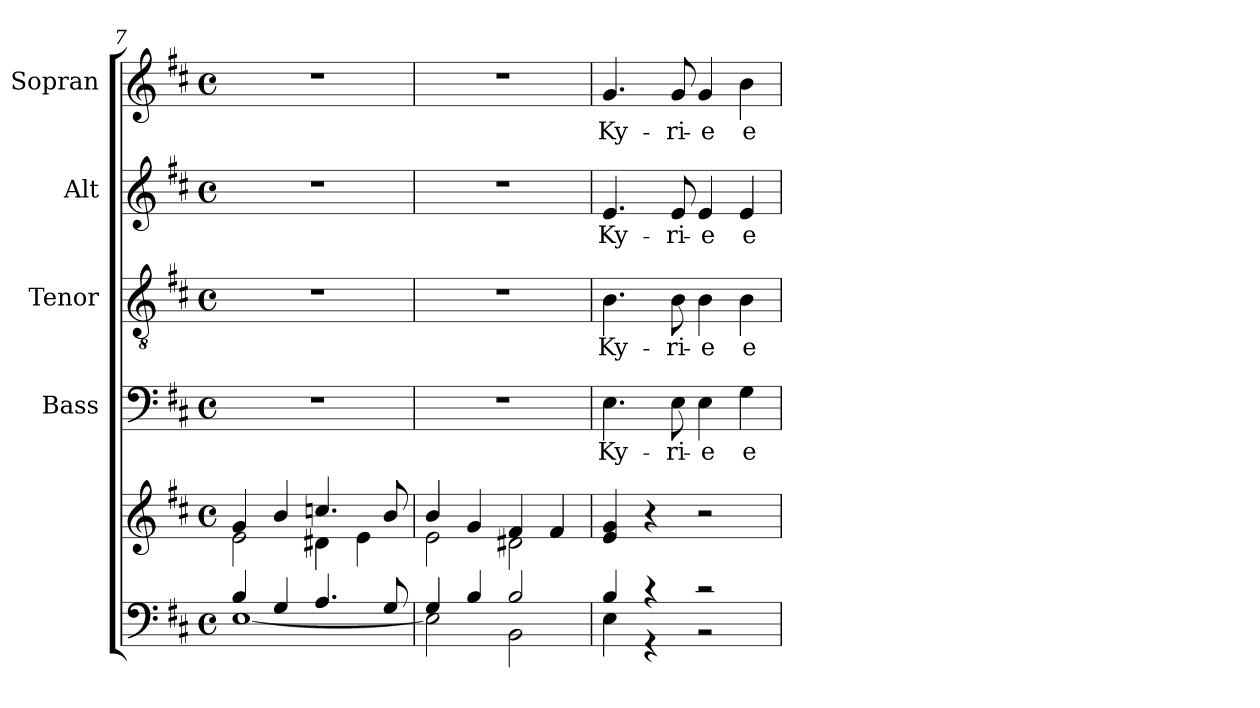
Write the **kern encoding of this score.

**kern	**kern	**kern	**text	**kern	**text	**kern	**text	**kern	**text
*part5	*part5	*part4	*part4	*part3	*part3	*part2	*part2	*part1	*part1
*staff6	*staff5	*staff4	*staff4	*staff3	*staff3	*staff2	*staff2	*staff1	*staff1
*	*	*I"Bass	*	*I"Tenor	*	*I"Alt	*	*I"Sopran	*
*	*	*I'B.	*	*I'T.	*	*I'A.	*	*I'S.	*
!!LO:LB:g=z
*clefF4	*clefG2	*clefF4	*	*clefGv2	*	*clefG2	*	*clefG2	*
*k[f#c#]	*k[f#c#]	*k[f#c#]	*	*k[f#c#]	*	*k[f#c#]	*	*k[f#c#]	*
*D:	*D:	*D:	*	*D:	*	*D:	*	*D:	*
*M4/4	*M4/4	*M4/4	*	*M4/4	*	*M4/4	*	*M4/4	*
*met(c)	*met(c)	*met(c)	*	*met(c)	*	*met(c)	*	*met(c)	*
=7	=7	=7	=7	=7	=7	=7	=7	=7	=7
*^	*^	*	*	*	*	*	*	*	*
4B/	[<1E	4g/	2e\	1r	.	1r	.	1r	.	1r	.
4G/	.	4b/	.	.	.	.	.	.	.	.	.
4.A/	.	4.ccn/	4d#X\	.	.	.	.	.	.	.	.
.	.	.	4e\	.	.	.	.	.	.	.	.
8G/	.	8b/	.	.	.	.	.	.	.	.	.
=8	=8	=8	=8	=8	=8	=8	=8	=8	=8	=8	=8
4G/	2E\]	4b/	2e\	1r	.	1r	.	1r	.	1r	.
4B/	.	4g/	.	.	.	.	.	.	.	.	.
2B/	2BB\	4f#/	2d#X\	.	.	.	.	.	.	.	.
.	.	4f#/	.	.	.	.	.	.	.	.	.
*	*	*v	*v	*	*	*	*	*	*	*	*
=9	=9	=9	=9	=9	=9	=9	=9	=9	=9	=9
!	!	!	!	!LO:LY:b	!	!LO:LY:b	!	!LO:LY:b	!	!LO:LY:b
4B/	4E\	4e/ 4g/	4.E\	Ky-	4.B\	Ky-	4.e/	Ky-	4.g/	Ky-
4r	4r	4r	.	.	.	.	.	.	.	.
!	!	!	!	!LO:LY:b	!	!LO:LY:b	!	!LO:LY:b	!	!LO:LY:b
.	.	.	8E\	-ri-	8B\	-ri-	8e/	-ri-	8g/	-ri-
!	!	!	!	!LO:LY:b	!	!LO:LY:b	!	!LO:LY:b	!	!LO:LY:b
2r	2r	2r	4E\	-e	4B\	-e	4e/	-e	4g/	-e
!	!	!	!	!LO:LY:b	!	!LO:LY:b	!	!LO:LY:b	!	!LO:LY:b
.	.	.	4G\	e-	4B\	e-	4e/	e-	4b\	e-
*v	*v	*	*	*	*	*	*	*	*	*
=	=	=	=	=	=	=	=	=	=
*-	*-	*-	*-	*-	*-	*-	*-	*-	*-
